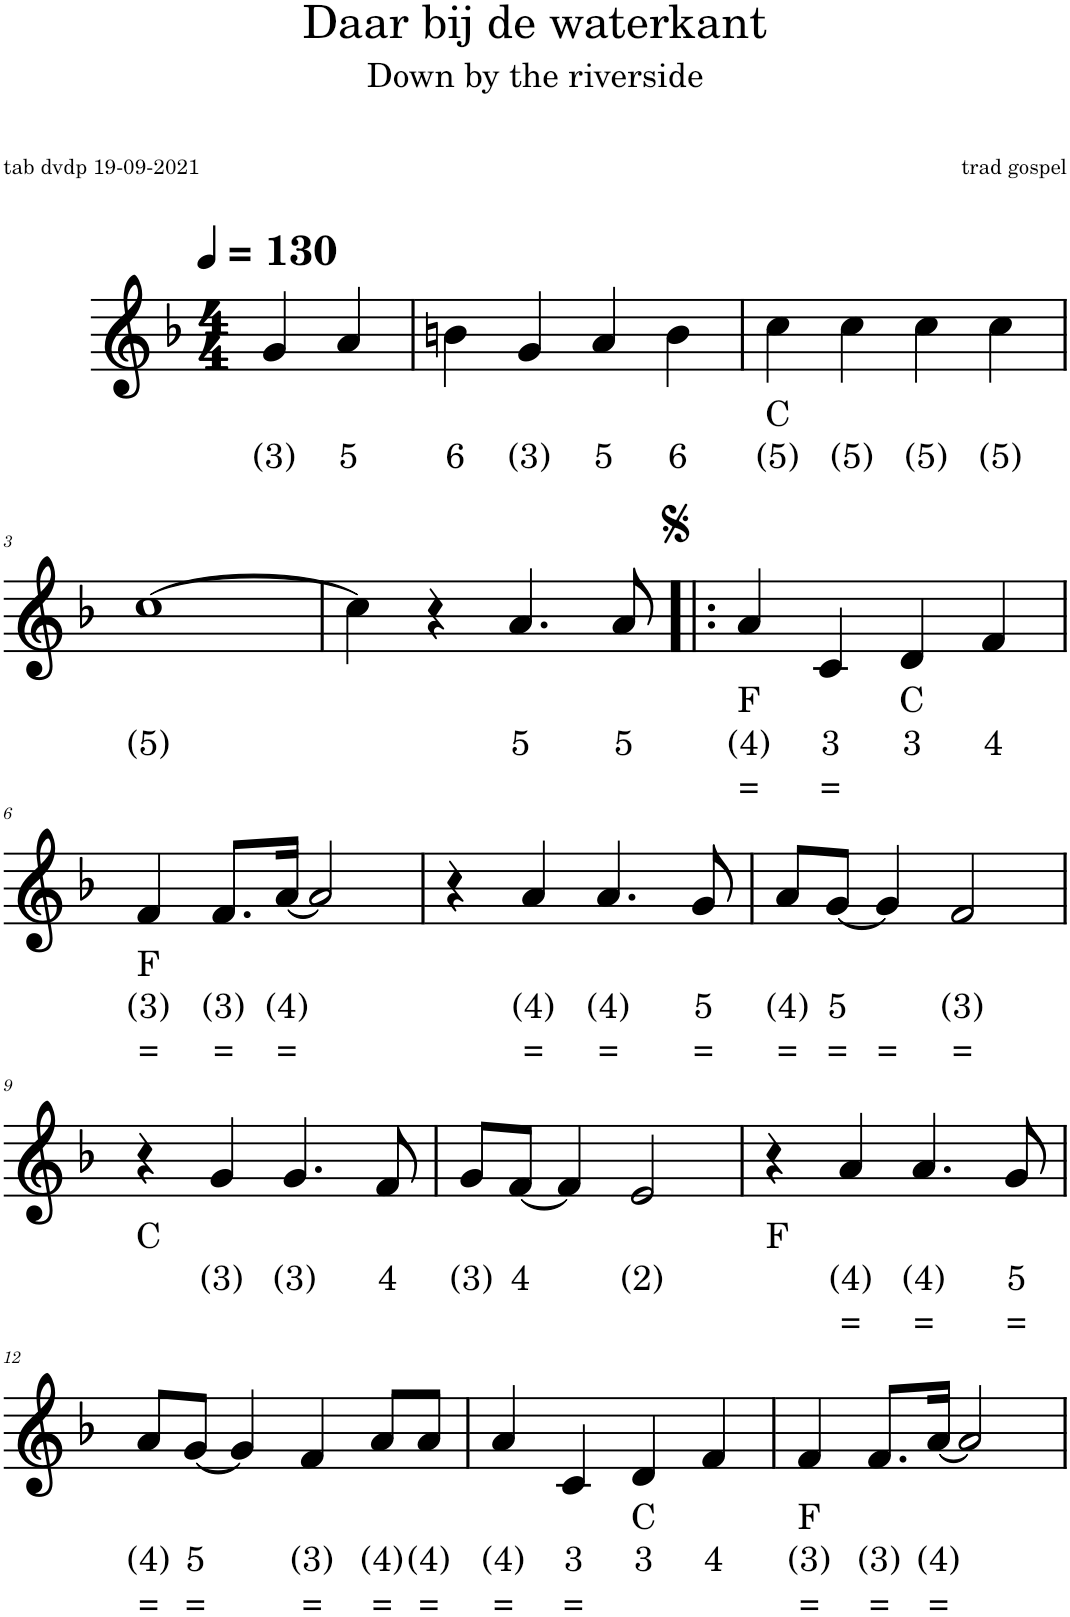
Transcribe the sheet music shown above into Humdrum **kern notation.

**kern	**text	**text	**text
*part1	*part1	*part1	*part1
*staff1	*staff1	*staff1	*staff1
*I"Piano	*	*	*
*I'Pno.	*	*	*
*clefG2	*	*	*
*k[b-]	*	*	*
*M4/4	*	*	*
*MM130	*	*	*
=	=	=	=
!	!	!LO:LY:b	!
4g/	.	(3)	.
!	!	!LO:LY:b	!
4a/	.	5	.
=1	=1	=1	=1
!	!	!LO:LY:b	!
4bn\	.	6	.
!	!	!LO:LY:b	!
4g/	.	(3)	.
!	!	!LO:LY:b	!
4a/	.	5	.
!	!	!LO:LY:b	!
4b\	.	6	.
=2	=2	=2	=2
!	!LO:LY:b	!LO:LY:b	!
4cc\	C	(5)	.
!	!	!LO:LY:b	!
4cc\	.	(5)	.
!	!	!LO:LY:b	!
4cc\	.	(5)	.
!	!	!LO:LY:b	!
4cc\	.	(5)	.
!!LO:LB:g=z
=3	=3	=3	=3
!	!	!LO:LY:b	!
[1cc	.	(5)	.
=4	=4	=4	=4
4cc\]	.	.	.
4r	.	.	.
!	!	!LO:LY:b	!
4.a/	.	5	.
!	!	!LO:LY:b	!
8a/	.	5	.
=5!|:	=5!|:	=5!|:	=5!|:
!	!LO:LY:b	!LO:LY:b	!LO:LY:b
4a/	F	(4)	=
!	!	!LO:LY:b	!LO:LY:b
4c/	.	3	=
!	!LO:LY:b	!LO:LY:b	!
4d/	C	3	.
!	!	!LO:LY:b	!
4f/	.	4	.
!!LO:LB:g=z
=6	=6	=6	=6
!	!LO:LY:b	!LO:LY:b	!LO:LY:b
4f/	F	(3)	=
!	!	!LO:LY:b	!LO:LY:b
8.f/L	.	(3)	=
!	!	!LO:LY:b	!LO:LY:b
[16a/Jk	.	(4)	=
2a/]	.	.	.
=7	=7	=7	=7
4r	.	.	.
!	!	!LO:LY:b	!LO:LY:b
4a/	.	(4)	=
!	!	!LO:LY:b	!LO:LY:b
4.a/	.	(4)	=
!	!	!LO:LY:b	!LO:LY:b
8g/	.	5	=
=8	=8	=8	=8
!	!	!LO:LY:b	!LO:LY:b
8a/L	.	(4)	=
!	!	!LO:LY:b	!LO:LY:b
[8g/J	.	5	=
!	!	!	!LO:LY:b
4g/]	.	.	=
!	!	!LO:LY:b	!LO:LY:b
2f/	.	(3)	=
!!LO:LB:g=z
=9	=9	=9	=9
!	!LO:LY:b	!	!
4r	C	.	.
!	!	!LO:LY:b	!
4g/	.	(3)	.
!	!	!LO:LY:b	!
4.g/	.	(3)	.
!	!	!LO:LY:b	!
8f/	.	4	.
=10	=10	=10	=10
!	!	!LO:LY:b	!
8g/L	.	(3)	.
!	!	!LO:LY:b	!
[8f/J	.	4	.
4f/]	.	.	.
!	!	!LO:LY:b	!
2e/	.	(2)	.
=11	=11	=11	=11
!	!LO:LY:b	!	!
4r	F	.	.
!	!	!LO:LY:b	!LO:LY:b
4a/	.	(4)	=
!	!	!LO:LY:b	!LO:LY:b
4.a/	.	(4)	=
!	!	!LO:LY:b	!LO:LY:b
8g/	.	5	=
!!LO:LB:g=z
=12	=12	=12	=12
!	!	!LO:LY:b	!LO:LY:b
8a/L	.	(4)	=
!	!	!LO:LY:b	!LO:LY:b
[8g/J	.	5	=
4g/]	.	.	.
!	!	!LO:LY:b	!LO:LY:b
4f/	.	(3)	=
!	!	!LO:LY:b	!LO:LY:b
8a/L	.	(4)	=
!	!	!LO:LY:b	!LO:LY:b
8a/J	.	(4)	=
=13	=13	=13	=13
!	!	!LO:LY:b	!LO:LY:b
4a/	.	(4)	=
!	!	!LO:LY:b	!LO:LY:b
4c/	.	3	=
!	!LO:LY:b	!LO:LY:b	!
4d/	C	3	.
!	!	!LO:LY:b	!
4f/	.	4	.
=14	=14	=14	=14
!	!LO:LY:b	!LO:LY:b	!LO:LY:b
4f/	F	(3)	=
!	!	!LO:LY:b	!LO:LY:b
8.f/L	.	(3)	=
!	!	!LO:LY:b	!LO:LY:b
[16a/Jk	.	(4)	=
2a/]	.	.	.
=	=	=	=
*-	*-	*-	*-
